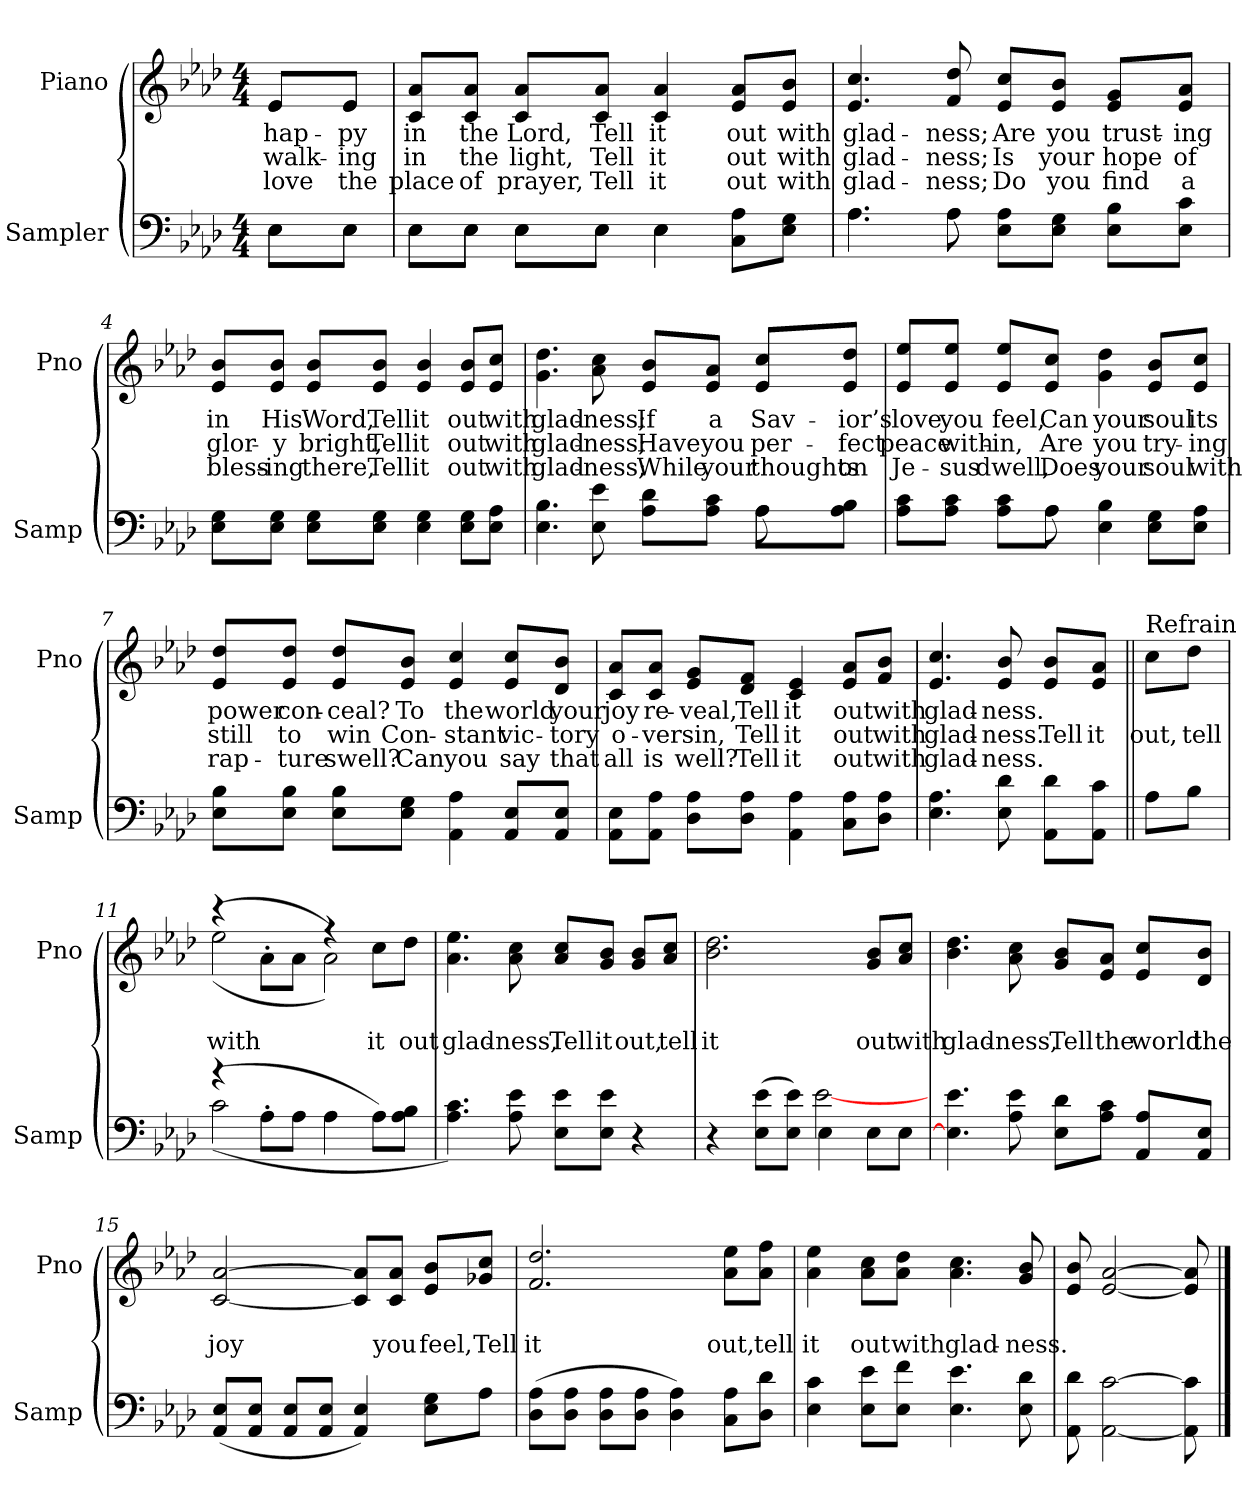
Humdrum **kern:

**kern	**kern	**text	**text	**text
*part2	*part1	*part1	*part1	*part1
*staff2	*staff1	*staff1	*staff1	*staff1
*I"Sampler	*I"Piano	*	*	*
*I'Samp	*I'Pno	*	*	*
*clefF4	*clefG2	*	*	*
*k[b-e-a-d-]	*k[b-e-a-d-]	*	*	*
*A-:	*A-:	*	*	*
*M4/4	*M4/4	*	*	*
=1	=1	=1	=1	=1
*^	*^	*	*	*
8E-\L	8E-\L	8e-/L	8e-/L	hap-	walk-	love
8E-\J	8E-\J	8e-/J	8e-/J	-py	-ing	the
*	*	*v	*v	*	*	*
=2	=2	=2	=2	=2	=2
8E-\L	8E-\L	8c/ 8a-/L	in	in	place
8E-\J	8E-\J	8c/ 8a-/J	the	the	of
8E-\L	8E-\L	8c/ 8a-/L	Lord,	light,	prayer,
8E-\J	8E-\J	8c/ 8a-/J	Tell	Tell	Tell
4E-\	4E-	4c 4a-	it	it	it
8C\ 8A-\L	4ryy	8e-/ 8a-/L	out	out	out
8E-\ 8G\J	.	8e-/ 8b-/J	with	with	with
=3	=3	=3	=3	=3	=3
4.A-\	4.A-	4.e- 4.cc	glad-	glad-	glad-
8A-\	8A-	8f 8dd-	-ness;	-ness;	-ness;
8E-\ 8A-\L	2ryy	8e-/ 8cc/L	Are	Is	Do
8E-\ 8G\J	.	8e-/ 8b-/J	you	your	you
8E-\ 8B-\L	.	8e-/ 8g/L	trust-	hope	find
8E-\ 8c\J	.	8e-/ 8a-/J	-ing	of	a
*v	*v	*	*	*	*
=4	=4	=4	=4	=4
8E-\ 8G\L	8e-/ 8b-/L	in	glor-	bless-
8E-\ 8G\J	8e-/ 8b-/J	His	-y	-ing
8E-\ 8G\L	8e-/ 8b-/L	Word,	bright,	there,
8E-\ 8G\J	8e-/ 8b-/J	Tell	Tell	Tell
4E- 4G	4e- 4b-	it	it	it
8E-\ 8G\L	8e-/ 8b-/L	out	out	out
8E-\ 8A-\J	8e-/ 8cc/J	with	with	with
=5	=5	=5	=5	=5
*^	*	*	*	*
4.E- 4.B-	2.ryy	4.g 4.dd-	glad-	glad-	glad-
8E- 8e-	.	8a- 8cc	-ness;	-ness;	-ness;
8A-\ 8d-\L	.	8e-/ 8b-/L	If	Have	While
8A-\ 8c\J	.	8e-/ 8a-/J	a	you	your
8A-\L	8A-	8e-/ 8cc/L	Sav-	per-	thoughts
8A-\ 8B-\J	8ryy	8e-/ 8dd-/J	-ior’s	-fect	on
=6	=6	=6	=6	=6	=6
8A-\ 8c\L	4.ryy	8e-/ 8ee-/L	love	peace	Je-
8A-\ 8c\J	.	8e-/ 8ee-/J	you	with-	-sus
8A-\ 8c\L	.	8e-/ 8ee-/L	feel,	-in,	dwell,
8A-\J	8A-	8e-/ 8cc/J	Can	Are	Does
4E- 4B-	2ryy	4g 4dd-	your	you	your
8E-\ 8G\L	.	8e-/ 8b-/L	soul	try-	soul
8E-\ 8A-\J	.	8e-/ 8cc/J	its	-ing	with
*v	*v	*	*	*	*
=7	=7	=7	=7	=7
8E-\ 8B-\L	8e-/ 8dd-/L	power	still	rap-
8E-\ 8B-\J	8e-/ 8dd-/J	con-	to	-ture
8E-\ 8B-\L	8e-/ 8dd-/L	-ceal?	win	swell?
8E-\ 8G\J	8e-/ 8b-/J	To	Con-	Can
4AA- 4A-	4e- 4cc	the	-stant	you
8AA-/ 8E-/L	8e-/ 8cc/L	world	vic-	say
8AA-/ 8E-/J	8d-/ 8b-/J	your	-tory	that
=8	=8	=8	=8	=8
8AA-\ 8E-\L	8c/ 8a-/L	joy	o-	all
8AA-\ 8A-\J	8c/ 8a-/J	re-	-ver	is
8D-\ 8A-\L	8e-/ 8g/L	-veal,	sin,	well?
8D-\ 8A-\J	8d-/ 8f/J	Tell	Tell	Tell
4AA- 4A-	4c 4e-	it	it	it
8C\ 8A-\L	8e-/ 8a-/L	out	out	out
8D-\ 8A-\J	8f/ 8b-/J	with	with	with
=9	=9	=9	=9	=9
4.E- 4.A-	4.e- 4.cc	glad-	glad-	glad-
8E- 8d-	8e- 8b-	-ness.	-ness.	-ness.
8AA-\ 8d-\L	8e-/ 8b-/L	.	Tell	.
8AA-\ 8c\J	8e-/ 8a-/J	.	it	.
=10||	=10||	=10||	=10||	=10||
!	!LO:TX:t=Refrain	!	!	!
8A-\L	8cc\L	.	out,	.
8B-\J	8dd-\J	.	tell	.
=11	=11	=11	=11	=11
*^	*^	*	*	*
(4r	(2c	(4r	(2ee-	.	with	.
8A-'\L	.	8a-'\L	.	.	.	.
8A-\J	.	8a-\J	.	.	.	.
4A-	2ryy	4r)	2a-)	.	.	.
8A-\L)	.	8cc\L	.	.	it	.
8A-\ 8B-\J	.	8dd-\J	.	.	out	.
*v	*v	*	*	*	*	*
*	*v	*v	*	*	*
=12	=12	=12	=12	=12
4.A- 4.c)	4.a- 4.ee-	.	glad-	.
8A- 8e-	8a- 8cc	.	-ness,	.
8E-\ 8e-\L	8a-/ 8cc/L	.	Tell	.
8E-\ 8e-\J	8g/ 8b-/J	.	it	.
4r	8g/ 8b-/L	.	out,	.
.	8a-/ 8cc/J	.	tell	.
=13	=13	=13	=13	=13
*^	*	*	*	*
4r	2ryy	2.b- 2.dd-	.	it	.
(8E-\ 8e-\L	.	.	.	.	.
8E-\ 8e-\J)	.	.	.	.	.
4E-\	[2e-	.	.	.	.
8E-\L	.	8g/ 8b-/L	.	out	.
8E-\J	.	8a-/ 8cc/J	.	with	.
*v	*v	*	*	*	*
=14	=14	=14	=14	=14
4.E-] 4.e-	4.b- 4.dd-	.	glad-	.
8A- 8e-	8a- 8cc	.	-ness,	.
8E-\ 8d-\L	8g/ 8b-/L	.	Tell	.
8A-\ 8c\J	8e-/ 8a-/J	.	the	.
8AA-/ 8A-/L	8e-/ 8cc/L	.	world	.
8AA-/ 8E-/J	8d-/ 8b-/J	.	the	.
=15	=15	=15	=15	=15
(8AA-/ 8E-/L	[2c [2a-	.	joy	.
8AA-/ 8E-/J	.	.	.	.
8AA-/ 8E-/L	.	.	.	.
8AA-/ 8E-/J	.	.	.	.
4AA- 4E-)	8c]/ 8a-]/L	.	.	.
.	8c/ 8a-/J	.	you	.
8E-\ 8G\L	8e-/ 8b-/L	.	feel,	.
8A-\J	8g-X/ 8cc/J	.	Tell	.
=16	=16	=16	=16	=16
(8D-\ 8A-\L	2.f 2.dd-	.	it	.
8D-\ 8A-\J	.	.	.	.
8D-\ 8A-\L	.	.	.	.
8D-\ 8A-\J	.	.	.	.
4D- 4A-)	.	.	.	.
8C\ 8A-\L	8a-\ 8ee-\L	.	out,	.
8D-\ 8d-\J	8a-\ 8ff\J	.	tell	.
=17	=17	=17	=17	=17
4E- 4c	4a- 4ee-	.	it	.
8E-\ 8e-\L	8a-\ 8cc\L	.	out	.
8E-\ 8f\J	8a-\ 8dd-\J	.	with	.
4.E- 4.e-	4.a- 4.cc	.	glad-	.
8E- 8d-	8g 8b-	.	-ness.	.
=18	=18	=18	=18	=18
8AA- 8d-	8e- 8b-	.	.	.
[2AA- [2c	[2e- [2a-	.	.	.
8AA-] 8c]	8e-] 8a-]	.	.	.
==	==	==	==	==
*-	*-	*-	*-	*-
